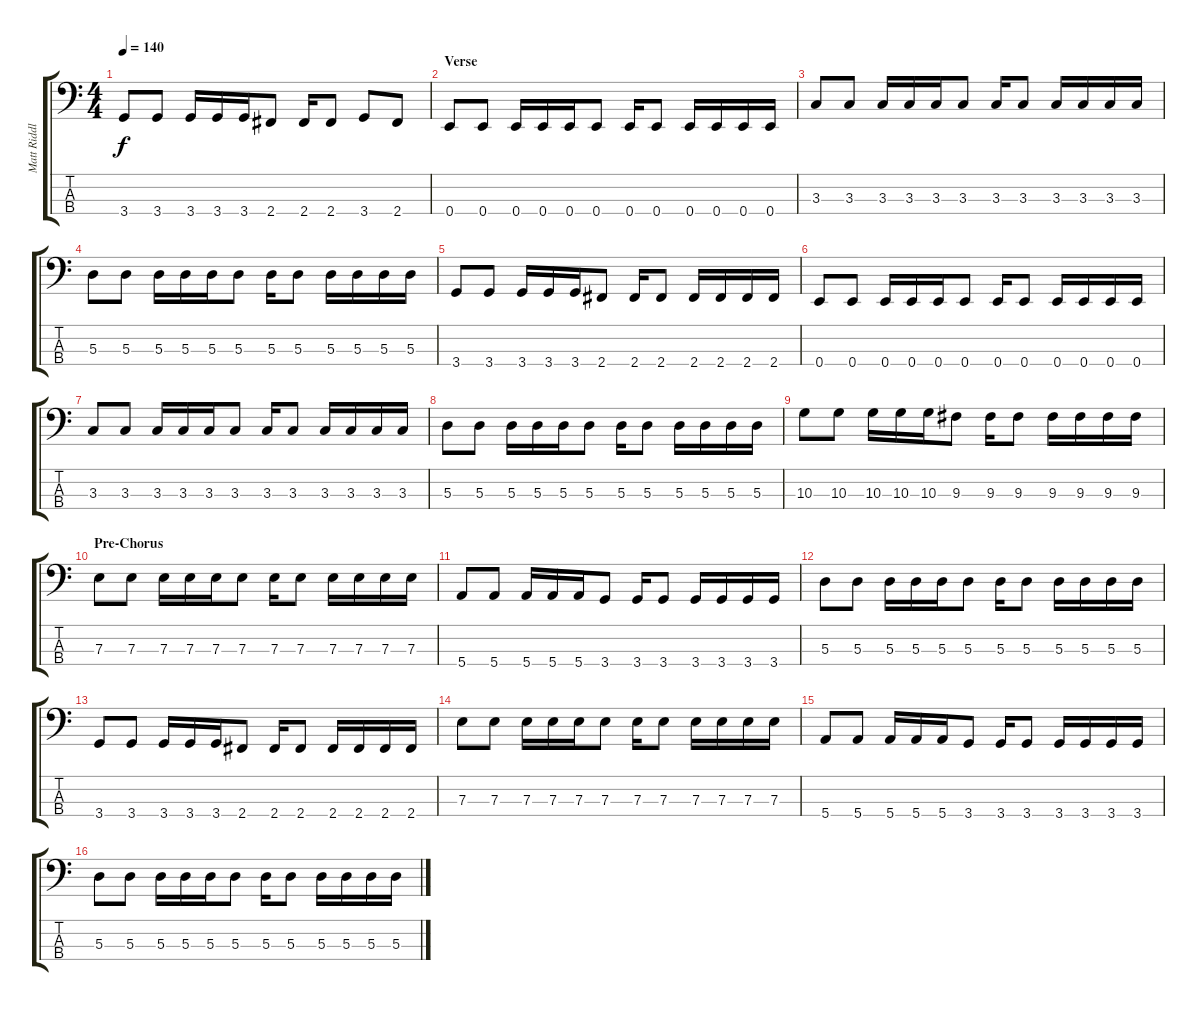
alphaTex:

\track ("Matt Riddle" "Matt Riddl") {instrument electricbasspick}
\staff {score tabs}
\tuning (G2 D2 A1 E1) {hide}
\ts (4 4)
\tempo 140
\clef f4
\ks c
3.4.8{dy f} 3.4.8 3.4.16 3.4.16 3.4.16 2.4.8 2.4.16 2.4.8 3.4.8 2.4.8 |
\section ("" "Verse")
0.4.8 0.4.8 0.4.16 0.4.16 0.4.16 0.4.8 0.4.16 0.4.8 0.4.16 0.4.16 0.4.16 0.4.16 |
3.3.8 3.3.8 3.3.16 3.3.16 3.3.16 3.3.8 3.3.16 3.3.8 3.3.16 3.3.16 3.3.16 3.3.16 |
5.3.8 5.3.8 5.3.16 5.3.16 5.3.16 5.3.8 5.3.16 5.3.8 5.3.16 5.3.16 5.3.16 5.3.16 |
3.4.8 3.4.8 3.4.16 3.4.16 3.4.16 2.4.8 2.4.16 2.4.8 2.4.16 2.4.16 2.4.16 2.4.16 |
0.4.8 0.4.8 0.4.16 0.4.16 0.4.16 0.4.8 0.4.16 0.4.8 0.4.16 0.4.16 0.4.16 0.4.16 |
3.3.8 3.3.8 3.3.16 3.3.16 3.3.16 3.3.8 3.3.16 3.3.8 3.3.16 3.3.16 3.3.16 3.3.16 |
5.3.8 5.3.8 5.3.16 5.3.16 5.3.16 5.3.8 5.3.16 5.3.8 5.3.16 5.3.16 5.3.16 5.3.16 |
10.3.8 10.3.8 10.3.16 10.3.16 10.3.16 9.3.8 9.3.16 9.3.8 9.3.16 9.3.16 9.3.16 9.3.16 |
\section ("" "Pre-Chorus")
7.3.8 7.3.8 7.3.16 7.3.16 7.3.16 7.3.8 7.3.16 7.3.8 7.3.16 7.3.16 7.3.16 7.3.16 |
5.4.8 5.4.8 5.4.16 5.4.16 5.4.16 3.4.8 3.4.16 3.4.8 3.4.16 3.4.16 3.4.16 3.4.16 |
5.3.8 5.3.8 5.3.16 5.3.16 5.3.16 5.3.8 5.3.16 5.3.8 5.3.16 5.3.16 5.3.16 5.3.16 |
3.4.8 3.4.8 3.4.16 3.4.16 3.4.16 2.4.8 2.4.16 2.4.8 2.4.16 2.4.16 2.4.16 2.4.16 |
7.3.8 7.3.8 7.3.16 7.3.16 7.3.16 7.3.8 7.3.16 7.3.8 7.3.16 7.3.16 7.3.16 7.3.16 |
5.4.8 5.4.8 5.4.16 5.4.16 5.4.16 3.4.8 3.4.16 3.4.8 3.4.16 3.4.16 3.4.16 3.4.16 |
5.3.8 5.3.8 5.3.16 5.3.16 5.3.16 5.3.8 5.3.16 5.3.8 5.3.16 5.3.16 5.3.16 5.3.16
